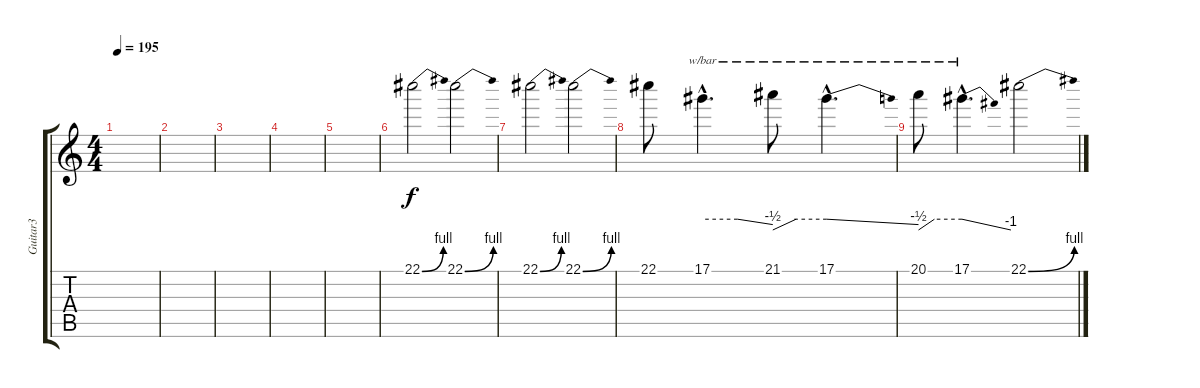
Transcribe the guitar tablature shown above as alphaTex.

\track ("Guitar3" "Guitar3") {instrument overdrivenguitar}
\staff {score tabs}
\tuning (Eb4 Bb3 Gb3 Db3 Ab2 Eb2) {hide}
\ts (4 4)
\tempo 195
\clef g2
\ks c
|
|
|
|
|
22.1{be (bend 0 0 60 4)}.2 22.1{be (bend 0 0 60 4)}.2 |
22.1{be (bend 0 0 60 4)}.2 22.1{be (bend 0 0 60 4)}.2 |
22.1.8 17.1{hac}.4{d tbe (custom default 0 0 30 0 60 -2)} 21.1.8{tbe (custom default 0 -4 26 0 60 0)} 17.1{hac}.4{d tbe (dive default 0 0 60 -2)} |
20.1.8{tbe (custom default 0 -4 22 0 60 0)} 17.1{hac}.4{d tbe (dive default 0 0 60 -4)} 22.1{be (bend 0 0 60 4)}.2
